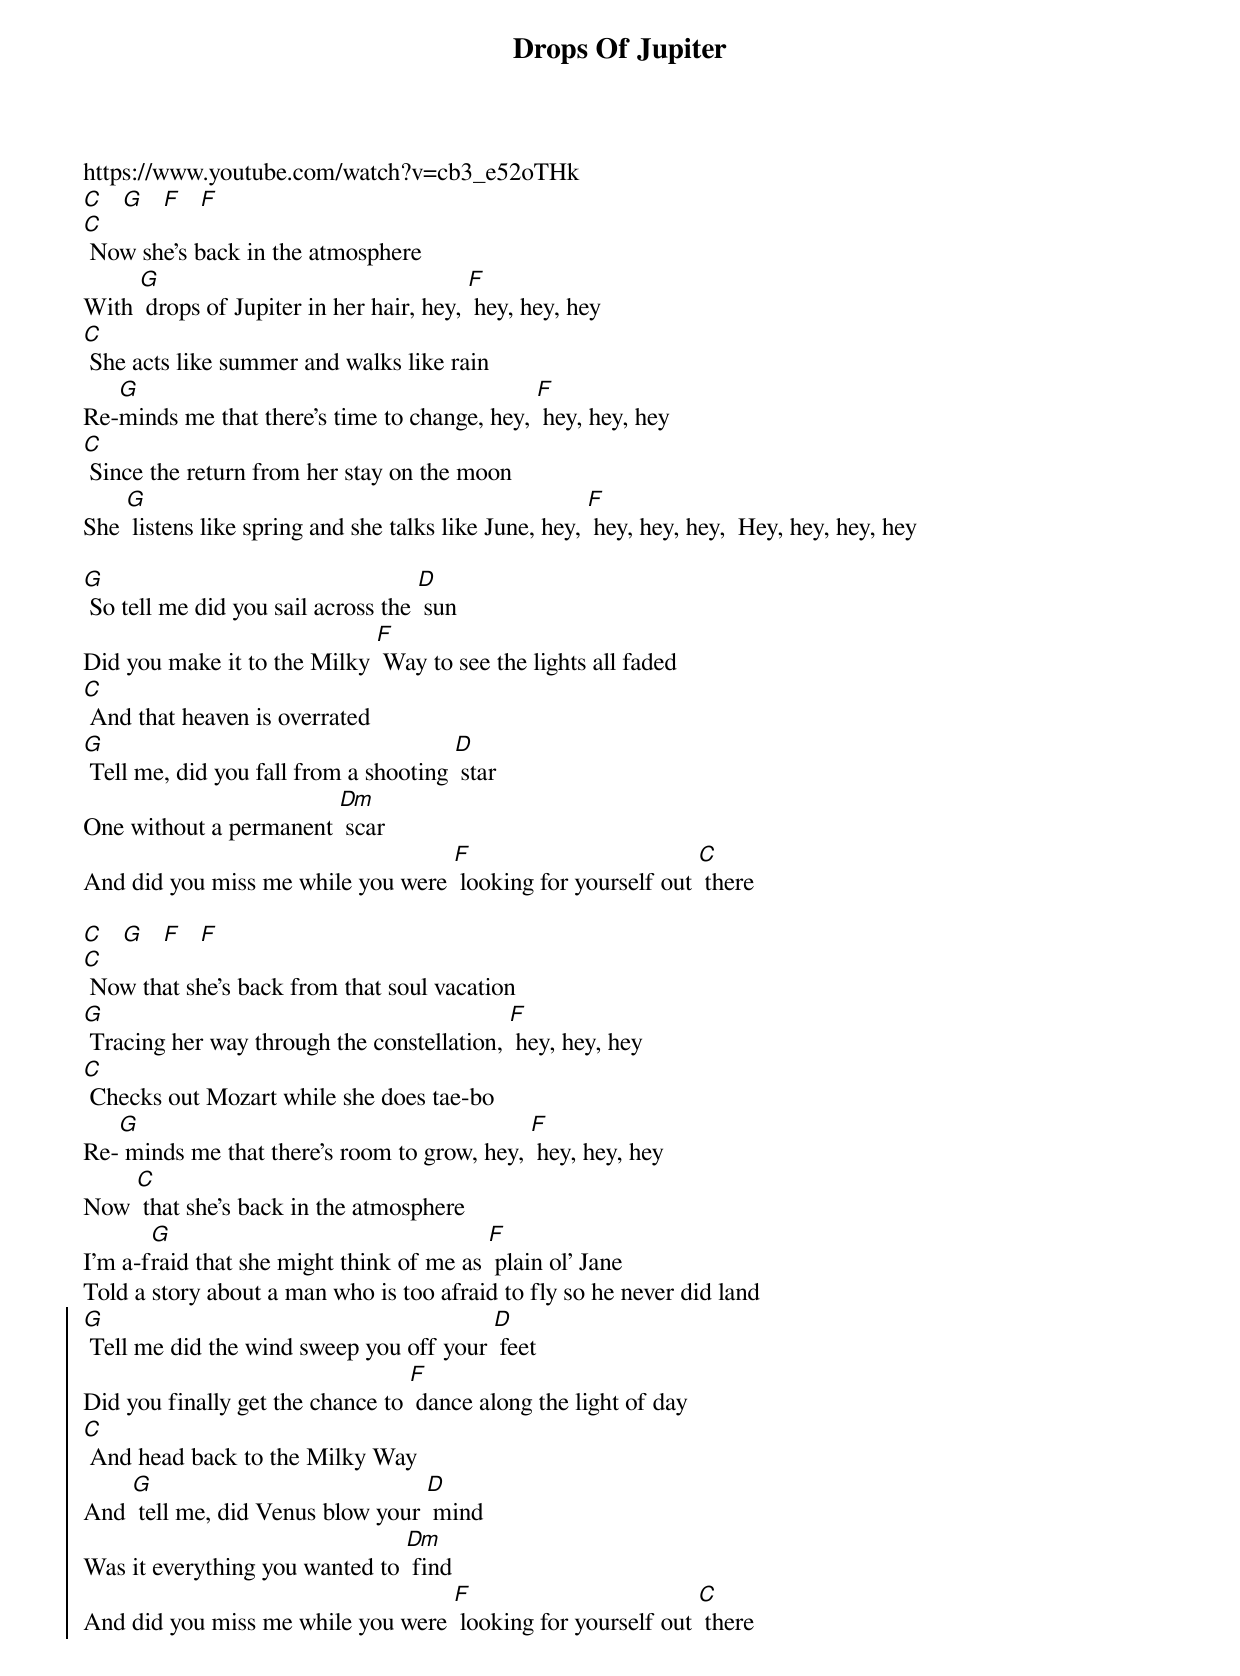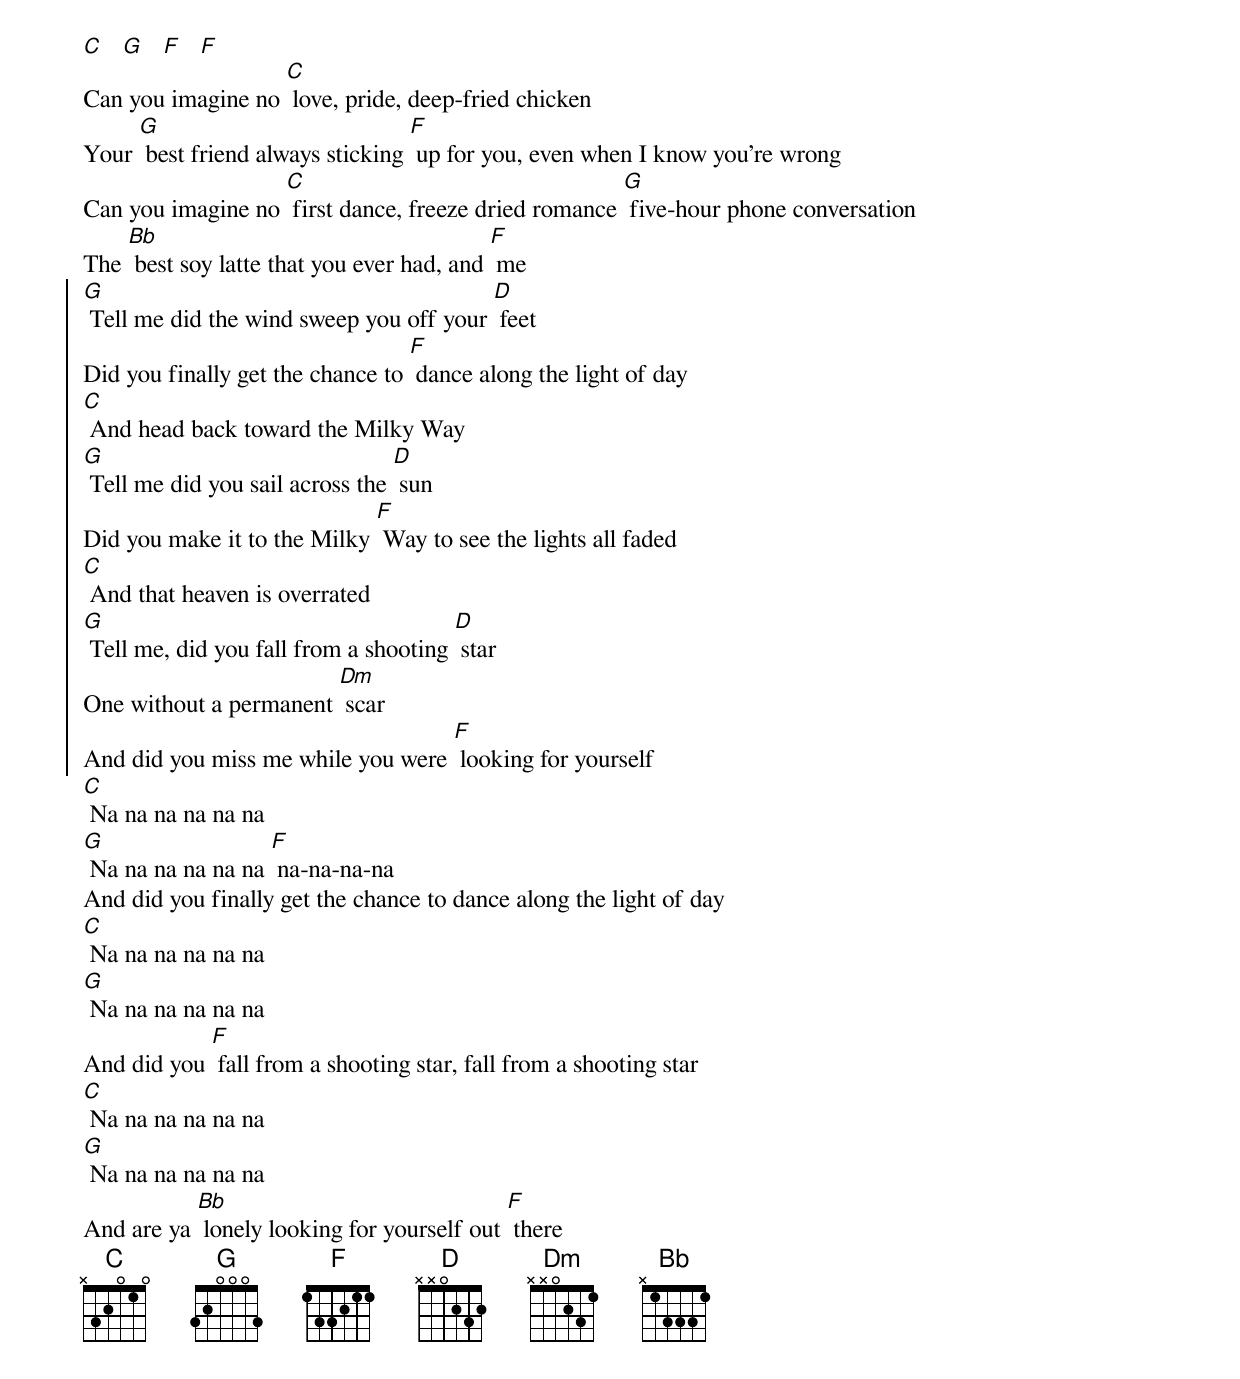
{t: Drops Of Jupiter}
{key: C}
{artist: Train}
https://www.youtube.com/watch?v=cb3_e52oTHk
{c: }
[C]   [G]   [F]   [F]
[C] Now she's back in the atmosphere
With [G] drops of Jupiter in her hair, hey, [F] hey, hey, hey
[C] She acts like summer and walks like rain
Re-[G]minds me that there's time to change, hey, [F] hey, hey, hey
[C] Since the return from her stay on the moon
She [G] listens like spring and she talks like June, hey, [F] hey, hey, hey,  Hey, hey, hey, hey

[G] So tell me did you sail across the [D] sun
Did you make it to the Milky [F] Way to see the lights all faded
[C] And that heaven is overrated
[G] Tell me, did you fall from a shooting [D] star
One without a permanent [Dm] scar
And did you miss me while you were [F] looking for yourself out [C] there

[C]   [G]   [F]   [F]
[C] Now that she's back from that soul vacation
[G] Tracing her way through the constellation, [F] hey, hey, hey
[C] Checks out Mozart while she does tae-bo
Re-[G] minds me that there's room to grow, hey, [F] hey, hey, hey
Now [C] that she's back in the atmosphere
I'm a-f[G]raid that she might think of me as [F] plain ol' Jane
Told a story about a man who is too afraid to fly so he never did land
{soc}
[G] Tell me did the wind sweep you off your [D] feet
Did you finally get the chance to [F] dance along the light of day
[C] And head back to the Milky Way
And [G] tell me, did Venus blow your [D] mind
Was it everything you wanted to [Dm] find
And did you miss me while you were [F] looking for yourself out [C] there
{eoc}
[C]   [G]   [F]   [F]
Can you imagine no [C] love, pride, deep-fried chicken
Your [G] best friend always sticking [F] up for you, even when I know you're wrong
Can you imagine no [C] first dance, freeze dried romance [G] five-hour phone conversation
The [Bb] best soy latte that you ever had, and [F] me
{soc}
[G] Tell me did the wind sweep you off your [D] feet
Did you finally get the chance to [F] dance along the light of day
[C] And head back toward the Milky Way
[G] Tell me did you sail across the [D] sun
Did you make it to the Milky [F] Way to see the lights all faded
[C] And that heaven is overrated
[G] Tell me, did you fall from a shooting [D] star
One without a permanent [Dm] scar
And did you miss me while you were [F] looking for yourself
{eoc}
[C] Na na na na na na
[G] Na na na na na na [F] na-na-na-na
And did you finally get the chance to dance along the light of day
[C] Na na na na na na
[G] Na na na na na na
And did you [F] fall from a shooting star, fall from a shooting star
[C] Na na na na na na
[G] Na na na na na na
And are ya [Bb] lonely looking for yourself out [F] there
